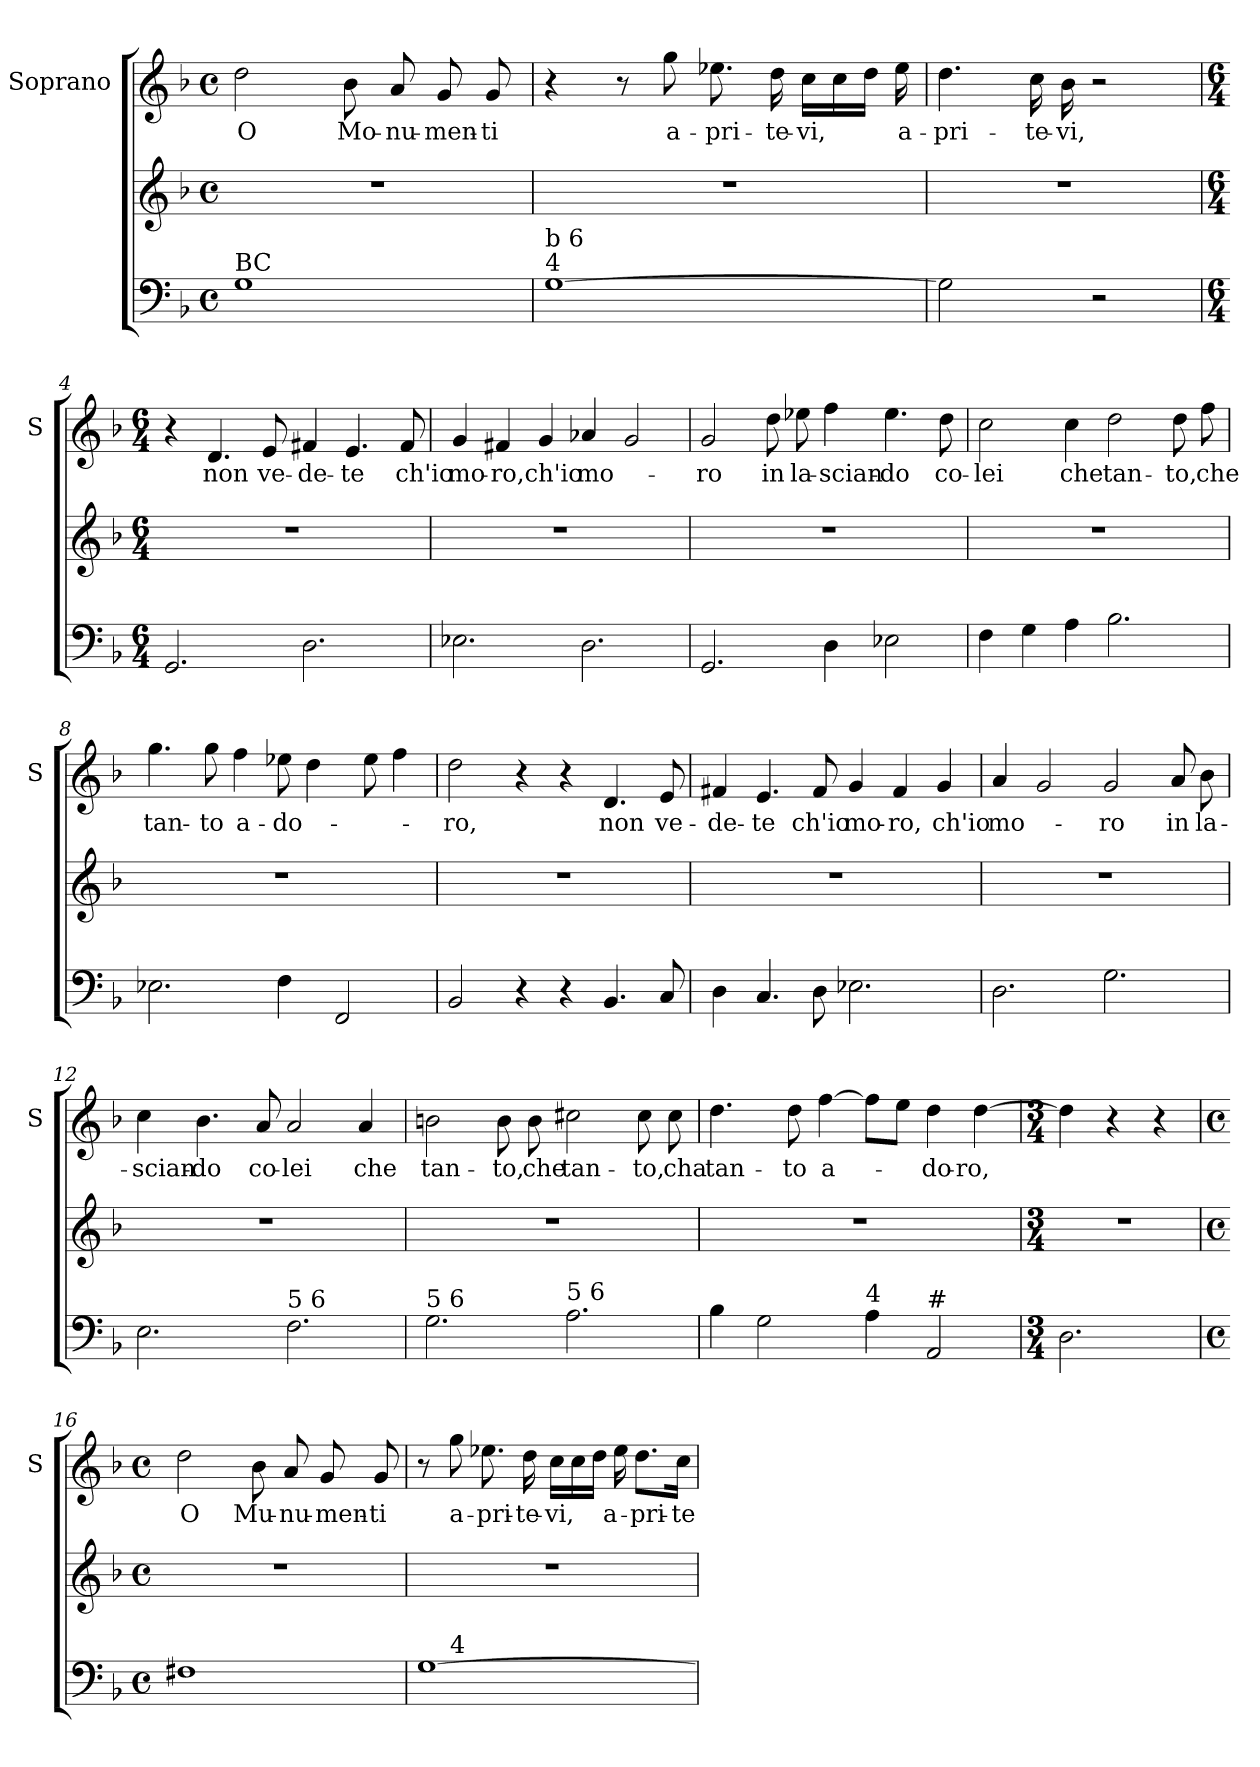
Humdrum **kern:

**kern	**kern	**kern	**text
*part2	*part2	*part1	*part1
*staff3	*staff2	*staff1	*staff1
*	*	*I"Soprano	*
*	*	*I'S	*
*clefF4	*clefG2	*clefG2	*
*k[b-]	*k[b-]	*k[b-]	*
*F:	*F:	*F:	*
*M4/4	*M4/4	*M4/4	*
*met(c)	*met(c)	*met(c)	*
=1	=1	=1	=1
!LO:TX:a:t=BC	!	!	!
!	!	!	!LO:LY:b
1G	1r	2dd\	O
!	!	!	!LO:LY:b
.	.	8b-\	Mo-
!	!	!	!LO:LY:b
.	.	8a/	-nu-
!	!	!	!LO:LY:b
.	.	8g/	-men-
!	!	!	!LO:LY:b
.	.	8g/	-ti
=2	=2	=2	=2
!LO:TX:a:t=4	!	!	!
!LO:TX:a:t=b 6	!	!	!
[1G	1r	4r	.
.	.	8r	.
!	!	!	!LO:LY:b
.	.	8gg\	a-
!	!	!	!LO:LY:b
.	.	8.ee-X\	-pri-
!	!	!	!LO:LY:b
.	.	16dd\	-te-
!	!	!	!LO:LY:b
.	.	16cc\LL	-vi,
.	.	16cc\	.
.	.	16dd\JJ	.
!	!	!	!LO:LY:b
.	.	16ee-\	a-
=3	=3	=3	=3
!	!	!	!LO:LY:b
2G\]	1r	4.dd\	-pri-
!	!	!	!LO:LY:b
.	.	16cc\	-te-
!	!	!	!LO:LY:b
.	.	16b-\	-vi,
2r	.	2r	.
=4	=4	=4	=4
*M6/4	*M6/4	*M6/4	*
2.GG/	1.r	4r	.
!	!	!	!LO:LY:b
.	.	4.d/	non
!	!	!	!LO:LY:b
.	.	8e/	ve-
!	!	!	!LO:LY:b
2.D\	.	4f#X/	-de-
!	!	!	!LO:LY:b
.	.	4.e/	-te
!	!	!	!LO:LY:b
.	.	8f#/	ch'io
!!LO:LB:g=z
=5	=5	=5	=5
!	!	!	!LO:LY:b
2.E-X\	1.r	4g/	mo-
!	!	!	!LO:LY:b
.	.	4f#X/	-ro,
!	!	!	!LO:LY:b
.	.	4g/	ch'io
!	!	!	!LO:LY:b
2.D\	.	4a-X/	mo-
.	.	2g/	.
=6	=6	=6	=6
!	!	!	!LO:LY:b
2.GG/	1.r	2g/	-ro
!	!	!	!LO:LY:b
.	.	8dd\	in
!	!	!	!LO:LY:b
.	.	8ee-X\	la-
!	!	!	!LO:LY:b
4D\	.	4ff\	-scian-
!	!	!	!LO:LY:b
2E-X\	.	4.ee-\	-do
!	!	!	!LO:LY:b
.	.	8dd\	co-
=7	=7	=7	=7
!	!	!	!LO:LY:b
4F\	1.r	2cc\	-lei
4G\	.	.	.
!	!	!	!LO:LY:b
4A\	.	4cc\	che
!	!	!	!LO:LY:b
2.B-\	.	2dd\	tan-
!	!	!	!LO:LY:b
.	.	8dd\	-to,
!	!	!	!LO:LY:b
.	.	8ff\	che
=8	=8	=8	=8
!	!	!	!LO:LY:b
2.E-X\	1.r	4.gg\	tan-
!	!	!	!LO:LY:b
.	.	8gg\	-to
!	!	!	!LO:LY:b
.	.	4ff\	a-
!	!	!	!LO:LY:b
4F\	.	8ee-X\	-do-
.	.	4dd\	.
2FF/	.	.	.
.	.	8ee-\	.
.	.	4ff\	.
!!LO:LB:g=z
=9	=9	=9	=9
!	!	!	!LO:LY:b
2BB-/	1.r	2dd\	-ro,
4r	.	4r	.
4r	.	4r	.
!	!	!	!LO:LY:b
4.BB-/	.	4.d/	non
!	!	!	!LO:LY:b
8C/	.	8e/	ve-
=10	=10	=10	=10
!	!	!	!LO:LY:b
4D\	1.r	4f#X/	-de-
!	!	!	!LO:LY:b
4.C/	.	4.e/	-te
!	!	!	!LO:LY:b
8D\	.	8f#/	ch'io
!	!	!	!LO:LY:b
2.E-X\	.	4g/	mo-
!	!	!	!LO:LY:b
.	.	4f#/	-ro,
!	!	!	!LO:LY:b
.	.	4g/	ch'io
=11	=11	=11	=11
!	!	!	!LO:LY:b
2.D\	1.r	4a/	mo-
.	.	2g/	.
!	!	!	!LO:LY:b
2.G\	.	2g/	-ro
!	!	!	!LO:LY:b
.	.	8a/	in
!	!	!	!LO:LY:b
.	.	8b-\	la-
=12	=12	=12	=12
!	!	!	!LO:LY:b
2.E\	1.r	4cc\	-scian-
!	!	!	!LO:LY:b
.	.	4.b-\	-do
!	!	!	!LO:LY:b
.	.	8a/	co-
!LO:TX:a:t=5 6	!	!	!
!	!	!	!LO:LY:b
2.F\	.	2a/	-lei
!	!	!	!LO:LY:b
.	.	4a/	che
!!LO:PB:g=z
=13	=13	=13	=13
!LO:TX:a:t=5 6	!	!	!
!	!	!	!LO:LY:b
2.G\	1.r	2bn\	tan-
!	!	!	!LO:LY:b
.	.	8b\	-to,
!	!	!	!LO:LY:b
.	.	8b\	che
!LO:TX:a:t=5 6	!	!	!
!	!	!	!LO:LY:b
2.A\	.	2cc#X\	tan-
!	!	!	!LO:LY:b
.	.	8cc#\	-to,
!	!	!	!LO:LY:b
.	.	8cc#\	cha
=14	=14	=14	=14
!	!	!	!LO:LY:b
4B-\	1.r	4.dd\	tan-
2G\	.	.	.
!	!	!	!LO:LY:b
.	.	8dd\	-to
!	!	!	!LO:LY:b
.	.	[4ff\	a-
!LO:TX:a:t=4	!	!	!
4A\	.	8ff\L]	.
.	.	8ee\J	.
!LO:TX:a:t=#	!	!	!
!	!	!	!LO:LY:b
2AA/	.	4dd\	-do-
!	!	!	!LO:LY:b
.	.	[4dd\	-ro,
=15	=15	=15	=15
*M3/4	*M3/4	*M3/4	*
2.D\	2.r	4dd\]	.
.	.	4r	.
.	.	4r	.
=16	=16	=16	=16
*M4/4	*M4/4	*M4/4	*
*met(c)	*met(c)	*met(c)	*
!	!	!	!LO:LY:b
1F#X	1r	2dd\	O
!	!	!	!LO:LY:b
.	.	8b-\	Mu-
!	!	!	!LO:LY:b
.	.	8a/	-nu-
!	!	!	!LO:LY:b
.	.	8g/	-men-
!	!	!	!LO:LY:b
.	.	8g/	-ti
!!LO:LB:g=z
=17	=17	=17	=17
!LO:TX:a:t=b 6	!	!	!
*^	*	*	*
[1G	8ryy	1r	8r	.
!	!LO:TX:a:t=4	!	!	!
!	!	!	!	!LO:LY:b
.	2..ryy	.	8gg\	a-
!	!	!	!	!LO:LY:b
.	.	.	8.ee-X\	-pri-
!	!	!	!	!LO:LY:b
.	.	.	16dd\	-te-
!	!	!	!	!LO:LY:b
.	.	.	16cc\LL	-vi,
.	.	.	16cc\	.
.	.	.	16dd\JJ	.
!	!	!	!	!LO:LY:b
.	.	.	16ee-\	a-
!	!	!	!	!LO:LY:b
.	.	.	8.dd\L	-pri-
!	!	!	!	!LO:LY:b
.	.	.	16cc\Jk	-te-
*v	*v	*	*	*
=	=	=	=
*-	*-	*-	*-
